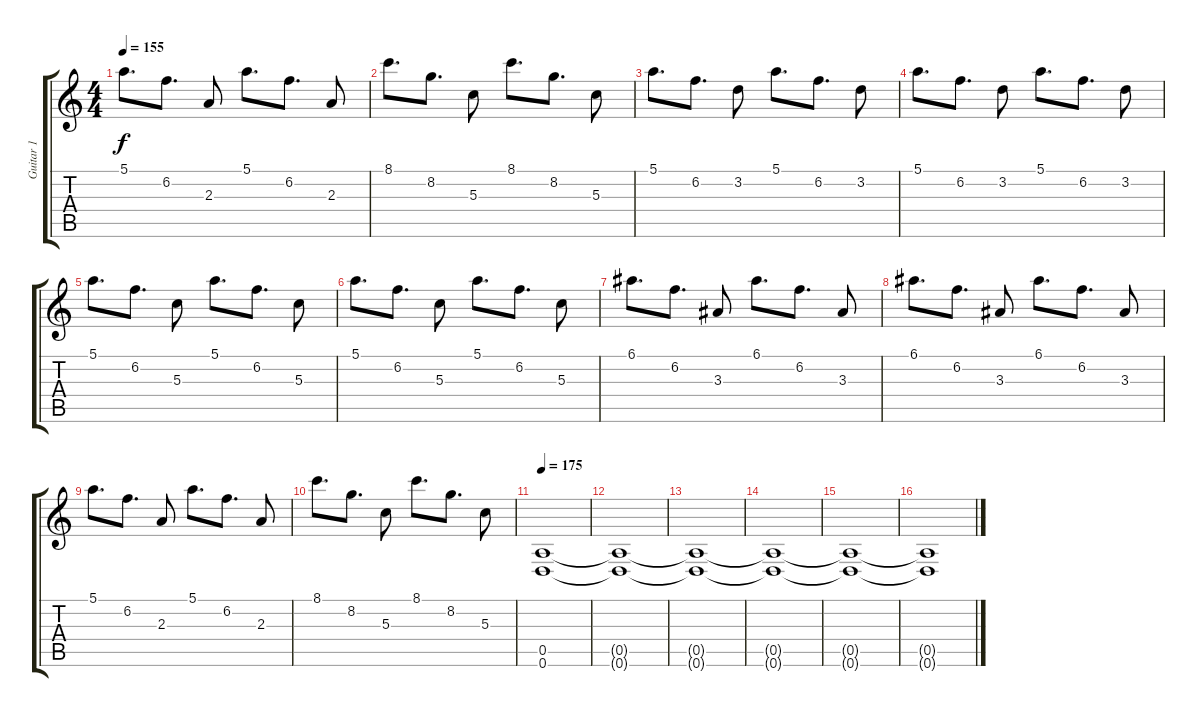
\track ("Guitar 1" "Guitar 1") {instrument distortionguitar}
\staff {score tabs}
\tuning (E4 B3 G3 D3 A2 D2) {hide}
\ts (4 4)
\tempo 155
\clef g2
\ks c
5.1.8{d dy f} 6.2.8{d} 2.3.8 5.1.8{d} 6.2.8{d} 2.3.8 |
8.1.8{d} 8.2.8{d} 5.3.8 8.1.8{d} 8.2.8{d} 5.3.8 |
5.1.8{d} 6.2.8{d} 3.2.8 5.1.8{d} 6.2.8{d} 3.2.8 |
5.1.8{d} 6.2.8{d} 3.2.8 5.1.8{d} 6.2.8{d} 3.2.8 |
5.1.8{d} 6.2.8{d} 5.3.8 5.1.8{d} 6.2.8{d} 5.3.8 |
5.1.8{d} 6.2.8{d} 5.3.8 5.1.8{d} 6.2.8{d} 5.3.8 |
6.1.8{d} 6.2.8{d} 3.3.8 6.1.8{d} 6.2.8{d} 3.3.8 |
6.1.8{d} 6.2.8{d} 3.3.8 6.1.8{d} 6.2.8{d} 3.3.8 |
5.1.8{d} 6.2.8{d} 2.3.8 5.1.8{d} 6.2.8{d} 2.3.8 |
8.1.8{d} 8.2.8{d} 5.3.8 8.1.8{d} 8.2.8{d} 5.3.8 |
\tempo 175
(0.5 0.6).1 |
(0.5{t} 0.6{t}).1 |
(0.5{t} 0.6{t}).1 |
(0.5{t} 0.6{t}).1 |
(0.5{t} 0.6{t}).1 |
(0.5{t} 0.6{t}).1
